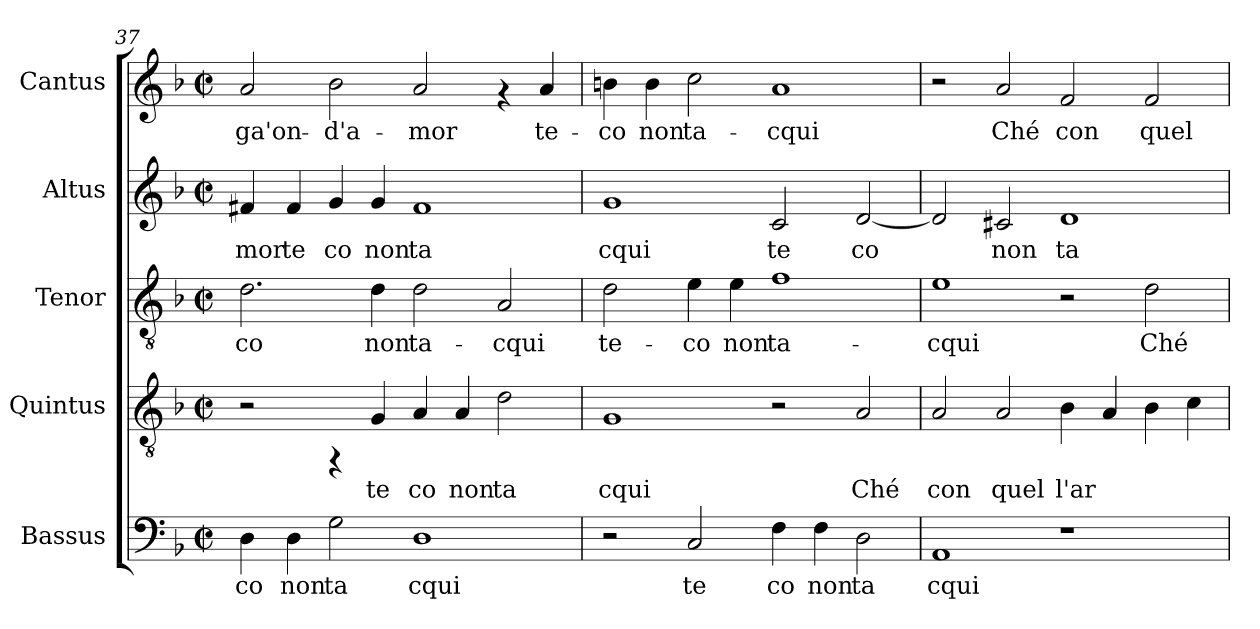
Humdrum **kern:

**kern	**text	**kern	**text	**kern	**text	**kern	**text	**kern	**text
*part5	*part5	*part4	*part4	*part3	*part3	*part2	*part2	*part1	*part1
*staff5	*staff5	*staff4	*staff4	*staff3	*staff3	*staff2	*staff2	*staff1	*staff1
*I"Bassus	*	*I"Quintus	*	*I"Tenor	*	*I"Altus	*	*I"Cantus	*
*clefF4	*	*clefGv2	*	*clefGv2	*	*clefG2	*	*clefG2	*
*k[b-]	*	*k[b-]	*	*k[b-]	*	*k[b-]	*	*k[b-]	*
*F:	*	*F:	*	*F:	*	*F:	*	*F:	*
*M2/2	*	*M2/2	*	*M2/2	*	*M2/2	*	*M2/2	*
*met(c|)	*	*met(c|)	*	*met(c|)	*	*met(c|)	*	*met(c|)	*
=37	=37	=37	=37	=37	=37	=37	=37	=37	=37
!	!LO:LY:b:cj	!	!	!	!LO:LY:b:cj	!	!LO:LY:b:cj	!	!LO:LY:b:cj
4D\	co	2r	.	2.d\	-co	4f#X/	mor	2a/	-ga'on-
!	!LO:LY:b:cj	!	!	!	!	!	!LO:LY:b:cj	!	!
4D\	non	.	.	.	.	4f#/	te	.	.
!	!LO:LY:b:cj	!	!	!	!	!	!LO:LY:b:cj	!	!LO:LY:b:cj
2G\	ta	4rFF	.	.	.	4g/	co	2b-\	-d'a-
!	!	!	!LO:LY:b:cj	!	!LO:LY:b:cj	!	!LO:LY:b:cj	!	!
.	.	4G/	te	4d\	non	4g/	non	.	.
!	!LO:LY:b:cj	!	!LO:LY:b:cj	!	!LO:LY:b:cj	!	!LO:LY:b:cj	!	!LO:LY:b:cj
1D	cqui	4A/	co	2d\	ta-	1f#	ta	2a/	-mor
!	!	!	!LO:LY:b:cj	!	!	!	!	!	!
.	.	4A/	non	.	.	.	.	.	.
!	!	!	!LO:LY:b:cj	!	!LO:LY:b:cj	!	!	!	!
.	.	2d\	ta	2A/	-cqui	.	.	4rf	.
!	!	!	!	!	!	!	!	!	!LO:LY:b:cj
.	.	.	.	.	.	.	.	4a/	te-
=38	=38	=38	=38	=38	=38	=38	=38	=38	=38
!	!	!	!LO:LY:b:cj	!	!LO:LY:b:cj	!	!LO:LY:b:cj	!	!LO:LY:b:cj
2r	.	1G	cqui	2d\	te-	1g	cqui	4bn\	-co
!	!	!	!	!	!	!	!	!	!LO:LY:b:cj
.	.	.	.	.	.	.	.	4b\	non
!	!LO:LY:b:cj	!	!	!	!LO:LY:b:cj	!	!	!	!LO:LY:b:cj
2C/	te	.	.	4e\	-co	.	.	2cc\	ta-
!	!	!	!	!	!LO:LY:b:cj	!	!	!	!
.	.	.	.	4e\	non	.	.	.	.
!	!LO:LY:b:cj	!	!	!	!LO:LY:b:cj	!	!LO:LY:b:cj	!	!LO:LY:b:cj
4F\	co	2r	.	1f	ta-	2c/	te	1a	-cqui
!	!LO:LY:b:cj	!	!	!	!	!	!	!	!
4F\	non	.	.	.	.	.	.	.	.
!	!LO:LY:b:cj	!	!LO:LY:b:cj	!	!	!	!LO:LY:b:cj	!	!
2D\	ta	2A/	Ché	.	.	[<2d/	co	.	.
!!LO:LB:g=z
=39	=39	=39	=39	=39	=39	=39	=39	=39	=39
!	!LO:LY:b:cj	!	!LO:LY:b:cj	!	!LO:LY:b:cj	!	!LO:LY:b:cj	!	!
1AA	cqui	2A/	con	1e	-cqui	2d/]	.	2r	.
!	!	!	!LO:LY:b:cj	!	!	!	!LO:LY:b:cj	!	!LO:LY:b:cj
.	.	2A/	quel	.	.	2c#/	non	2a/	Ché
!	!	!	!LO:LY:b:cj	!	!	!	!LO:LY:b:cj	!	!LO:LY:b:cj
1r	.	4B-\	l'ar	2r	.	1d	ta	2f/	con
!	!	!	!LO:LY:b:cj	!	!	!	!	!	!
.	.	4A/	.	.	.	.	.	.	.
!	!	!	!LO:LY:b:cj	!	!LO:LY:b:cj	!	!	!	!LO:LY:b:cj
.	.	4B-\	.	2d\	Ché	.	.	2f/	quel-
!	!	!	!LO:LY:b:cj	!	!	!	!	!	!
.	.	4c\	.	.	.	.	.	.	.
=	=	=	=	=	=	=	=	=	=
*-	*-	*-	*-	*-	*-	*-	*-	*-	*-
